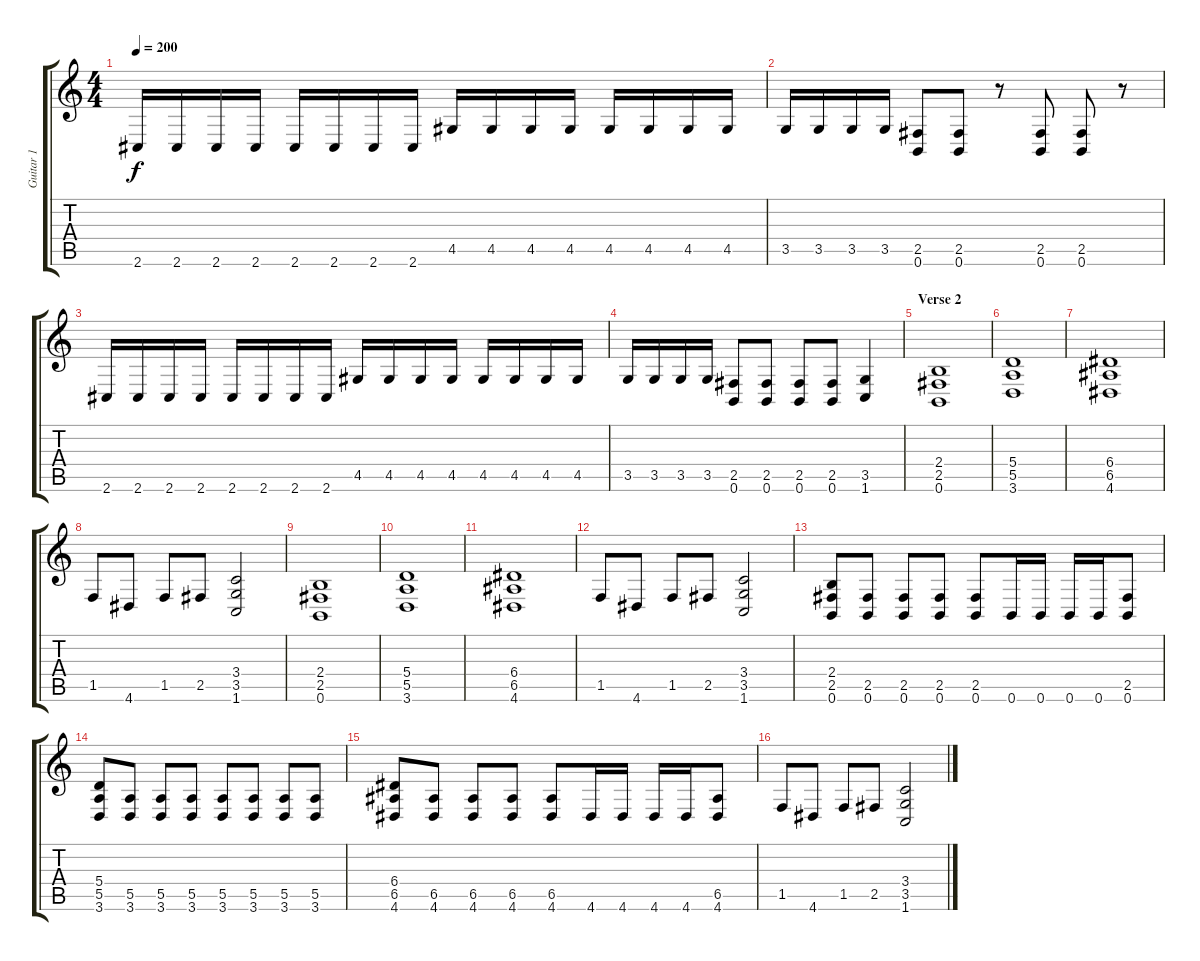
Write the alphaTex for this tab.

\track ("Guitar 1" "Guitar 1") {instrument distortionguitar}
\staff {score tabs}
\tuning (B3 Gb3 D3 A2 E2 B1) {hide}
\ts (4 4)
\tempo 200
\clef g2
\ks c
2.6.16{dy f} 2.6.16 2.6.16 2.6.16 2.6.16 2.6.16 2.6.16 2.6.16 4.5.16 4.5.16 4.5.16 4.5.16 4.5.16 4.5.16 4.5.16 4.5.16 |
3.5.16 3.5.16 3.5.16 3.5.16 (2.5 0.6).8 (2.5 0.6).8 r.8 (2.5 0.6).8 (2.5 0.6).8 r.8 |
2.6.16 2.6.16 2.6.16 2.6.16 2.6.16 2.6.16 2.6.16 2.6.16 4.5.16 4.5.16 4.5.16 4.5.16 4.5.16 4.5.16 4.5.16 4.5.16 |
3.5.16 3.5.16 3.5.16 3.5.16 (2.5 0.6).8 (2.5 0.6).8 (2.5 0.6).8 (2.5 0.6).8 (3.5 1.6).4 |
\section ("" "Verse 2")
(2.4 2.5 0.6).1 |
(5.4 5.5 3.6).1 |
(6.4 6.5 4.6).1 |
1.5.8 4.6.8 1.5.8 2.5.8 (3.4 3.5 1.6).2 |
(2.4 2.5 0.6).1 |
(5.4 5.5 3.6).1 |
(6.4 6.5 4.6).1 |
1.5.8 4.6.8 1.5.8 2.5.8 (3.4 3.5 1.6).2 |
(2.4 2.5 0.6).8 (2.5 0.6).8 (2.5 0.6).8 (2.5 0.6).8 (2.5 0.6).8 0.6.16 0.6.16 0.6.16 0.6.16 (2.5 0.6).8 |
(5.4 5.5 3.6).8 (5.5 3.6).8 (5.5 3.6).8 (5.5 3.6).8 (5.5 3.6).8 (5.5 3.6).8 (5.5 3.6).8 (5.5 3.6).8 |
(6.4 6.5 4.6).8 (6.5 4.6).8 (6.5 4.6).8 (6.5 4.6).8 (6.5 4.6).8 4.6.16 4.6.16 4.6.16 4.6.16 (6.5 4.6).8 |
1.5.8 4.6.8 1.5.8 2.5.8 (3.4 3.5 1.6).2
